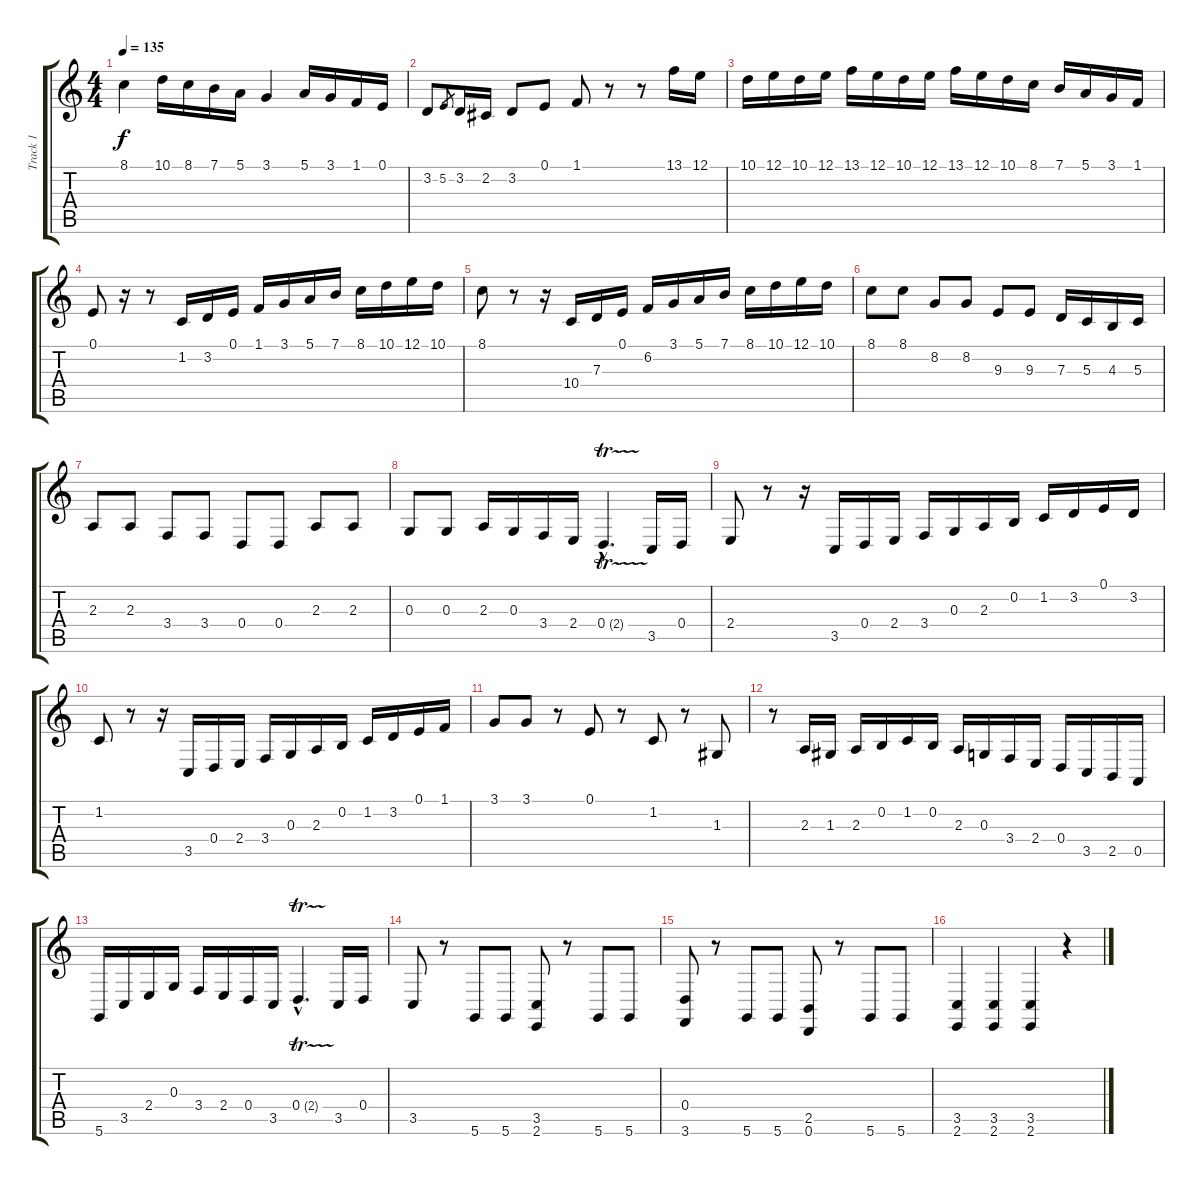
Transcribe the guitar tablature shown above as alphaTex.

\track ("Track 1" "Track 1") {instrument acousticgrandpiano}
\staff {score tabs}
\tuning (E4 B3 G3 D3 A2 D2) {hide}
\ts (4 4)
\tempo 135
\clef g2
\ks c
8.1.4{dy f} 10.1.16 8.1.16 7.1.16 5.1.16 3.1.4 5.1.16 3.1.16 1.1.16 0.1.16 |
3.2.8 5.2.8{gr} 3.2.16 2.2.16 3.2.8 0.1.8 1.1.8 r.8 r.8 13.1.16 12.1.16 |
10.1.16 12.1.16 10.1.16 12.1.16 13.1.16 12.1.16 10.1.16 12.1.16 13.1.16 12.1.16 10.1.16 8.1.16 7.1.16 5.1.16 3.1.16 1.1.16 |
0.1.8 r.16 r.8 1.2.16 3.2.16 0.1.16 1.1.16 3.1.16 5.1.16 7.1.16 8.1.16 10.1.16 12.1.16 10.1.16 |
8.1.8 r.8 r.16 10.4.16 7.3.16 0.1.16 6.2.16 3.1.16 5.1.16 7.1.16 8.1.16 10.1.16 12.1.16 10.1.16 |
8.1.8 8.1.8 8.2.8 8.2.8 9.3.8 9.3.8 7.3.16 5.3.16 4.3.16 5.3.16 |
2.3.8 2.3.8 3.4.8 3.4.8 0.4.8 0.4.8 2.3.8 2.3.8 |
0.3.8 0.3.8 2.3.16 0.3.16 3.4.16 2.4.16 0.4{tr (2 16) hac}.4{d} 3.5.16 0.4.16 |
2.4.8 r.8 r.16 3.5.16 0.4.16 2.4.16 3.4.16 0.3.16 2.3.16 0.2.16 1.2.16 3.2.16 0.1.16 3.2.16 |
1.2.8 r.8 r.16 3.5.16 0.4.16 2.4.16 3.4.16 0.3.16 2.3.16 0.2.16 1.2.16 3.2.16 0.1.16 1.1.16 |
3.1.8 3.1.8 r.8 0.1.8 r.8 1.2.8 r.8 1.3.8 |
r.8 2.3.16 1.3.16 2.3.16 0.2.16 1.2.16 0.2.16 2.3.16 0.3.16 3.4.16 2.4.16 0.4.16 3.5.16 2.5.16 0.5.16 |
5.6.16 3.5.16 2.4.16 0.3.16 3.4.16 2.4.16 0.4.16 3.5.16 0.4{tr (2 16) hac}.4{d} 3.5.16 0.4.16 |
3.5.8 r.8 5.6.8 5.6.8 (3.5 2.6).8 r.8 5.6.8 5.6.8 |
(0.4 3.6).8 r.8 5.6.8 5.6.8 (2.5 0.6).8 r.8 5.6.8 5.6.8 |
(3.5 2.6).4 (3.5 2.6).4 (3.5 2.6).4 r.4
